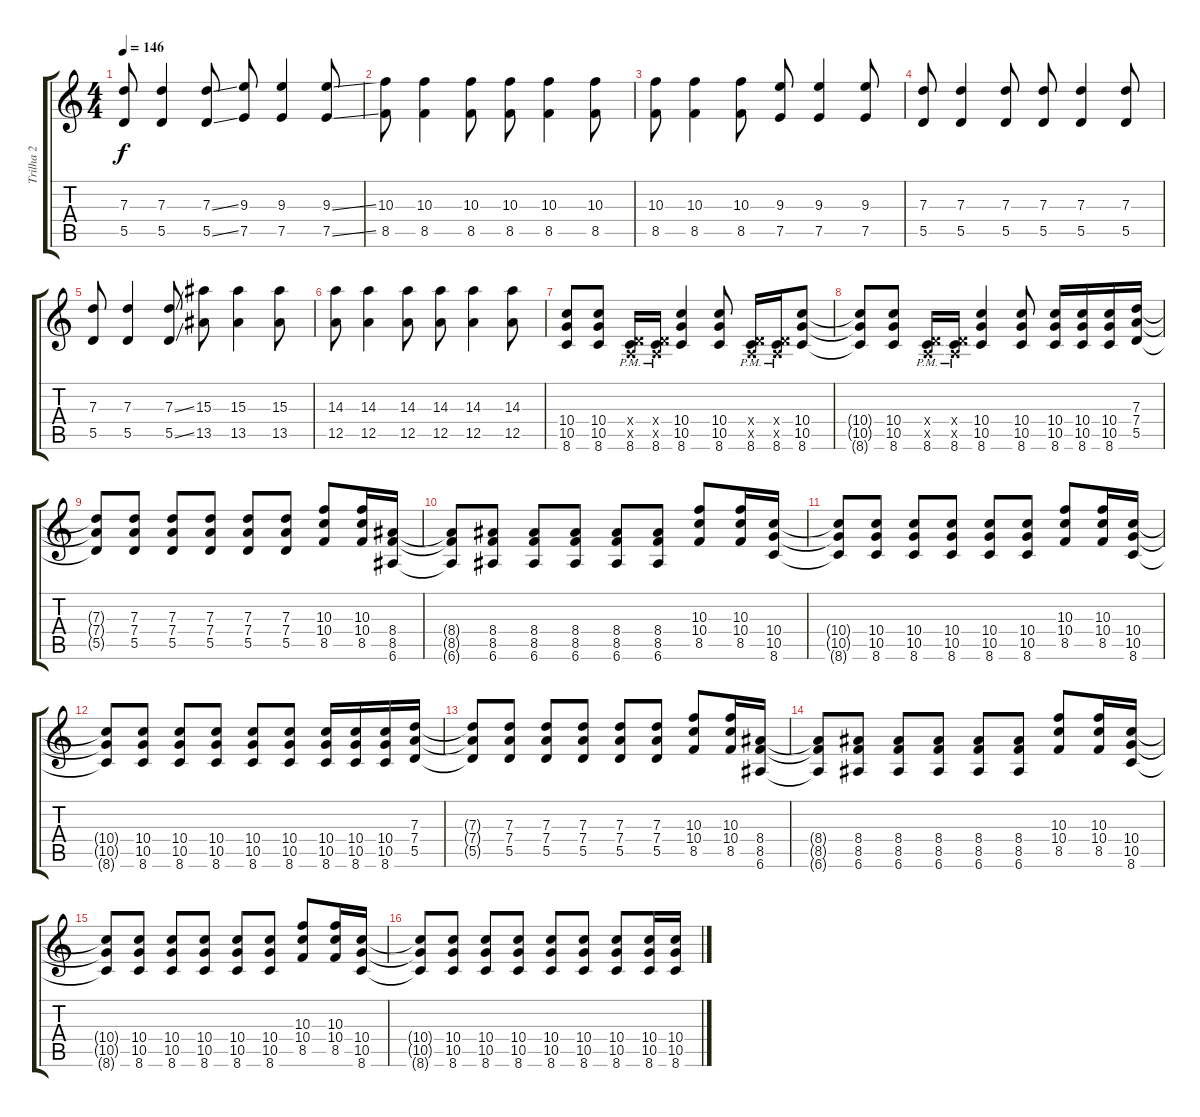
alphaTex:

\track ("Trilha 2" "Trilha 2") {instrument distortionguitar}
\staff {score tabs}
\tuning (E4 B3 G3 D3 A2 E2) {hide}
\ts (4 4)
\tempo 146
\clef g2
\ks c
(7.3 5.5).8{dy f} (7.3 5.5).4 (7.3{ss} 5.5{ss}).8 (9.3 7.5).8 (9.3 7.5).4 (9.3{ss} 7.5{ss}).8 |
(10.3 8.5).8 (10.3 8.5).4 (10.3 8.5).8 (10.3 8.5).8 (10.3 8.5).4 (10.3 8.5).8 |
(10.3 8.5).8 (10.3 8.5).4 (10.3 8.5).8 (9.3 7.5).8 (9.3 7.5).4 (9.3 7.5).8 |
(7.3 5.5).8 (7.3 5.5).4 (7.3 5.5).8 (7.3 5.5).8 (7.3 5.5).4 (7.3 5.5).8 |
(7.3 5.5).8 (7.3 5.5).4 (7.3{ss} 5.5{ss}).8 (15.3 13.5).8 (15.3 13.5).4 (15.3 13.5).8 |
(14.3 12.5).8 (14.3 12.5).4 (14.3 12.5).8 (14.3 12.5).8 (14.3 12.5).4 (14.3 12.5).8 |
(10.4 10.5 8.6).8 (10.4 10.5 8.6).8 (0.4{x} 0.5{x} 8.6{pm}).16 (0.4{x} 0.5{x} 8.6{pm}).16 (10.4 10.5 8.6).4 (10.4 10.5 8.6).8 (0.4{x} 0.5{x} 8.6{pm}).16 (0.4{x} 0.5{x} 8.6{pm}).16 (10.4 10.5 8.6).8 |
(10.4{t} 10.5{t} 8.6{t}).8 (10.4 10.5 8.6).8 (0.4{x} 0.5{x} 8.6{pm}).16 (0.4{x} 0.5{x} 8.6{pm}).16 (10.4 10.5 8.6).4 (10.4 10.5 8.6).8 (10.4 10.5 8.6).16 (10.4 10.5 8.6).16 (10.4 10.5 8.6).16 (7.3 7.4 5.5).16 |
\section ("" "")
(7.3{t} 7.4{t} 5.5{t}).8 (7.3 7.4 5.5).8 (7.3 7.4 5.5).8 (7.3 7.4 5.5).8 (7.3 7.4 5.5).8 (7.3 7.4 5.5).8 (10.3 10.4 8.5).8 (10.3 10.4 8.5).16 (8.4 8.5 6.6).16 |
(8.4{t} 8.5{t} 6.6{t}).8 (8.4 8.5 6.6).8 (8.4 8.5 6.6).8 (8.4 8.5 6.6).8 (8.4 8.5 6.6).8 (8.4 8.5 6.6).8 (10.3 10.4 8.5).8 (10.3 10.4 8.5).16 (10.4 10.5 8.6).16 |
(10.4{t} 10.5{t} 8.6{t}).8 (10.4 10.5 8.6).8 (10.4 10.5 8.6).8 (10.4 10.5 8.6).8 (10.4 10.5 8.6).8 (10.4 10.5 8.6).8 (10.3 10.4 8.5).8 (10.3 10.4 8.5).16 (10.4 10.5 8.6).16 |
(10.4{t} 10.5{t} 8.6{t}).8 (10.4 10.5 8.6).8 (10.4 10.5 8.6).8 (10.4 10.5 8.6).8 (10.4 10.5 8.6).8 (10.4 10.5 8.6).8 (10.4 10.5 8.6).16 (10.4 10.5 8.6).16 (10.4 10.5 8.6).16 (7.3 7.4 5.5).16 |
(7.3{t} 7.4{t} 5.5{t}).8 (7.3 7.4 5.5).8 (7.3 7.4 5.5).8 (7.3 7.4 5.5).8 (7.3 7.4 5.5).8 (7.3 7.4 5.5).8 (10.3 10.4 8.5).8 (10.3 10.4 8.5).16 (8.4 8.5 6.6).16 |
(8.4{t} 8.5{t} 6.6{t}).8 (8.4 8.5 6.6).8 (8.4 8.5 6.6).8 (8.4 8.5 6.6).8 (8.4 8.5 6.6).8 (8.4 8.5 6.6).8 (10.3 10.4 8.5).8 (10.3 10.4 8.5).16 (10.4 10.5 8.6).16 |
(10.4{t} 10.5{t} 8.6{t}).8 (10.4 10.5 8.6).8 (10.4 10.5 8.6).8 (10.4 10.5 8.6).8 (10.4 10.5 8.6).8 (10.4 10.5 8.6).8 (10.3 10.4 8.5).8 (10.3 10.4 8.5).16 (10.4 10.5 8.6).16 |
(10.4{t} 10.5{t} 8.6{t}).8 (10.4 10.5 8.6).8 (10.4 10.5 8.6).8 (10.4 10.5 8.6).8 (10.4 10.5 8.6).8 (10.4 10.5 8.6).8 (10.4 10.5 8.6).8 (10.4 10.5 8.6).16 (10.4 10.5 8.6).16
